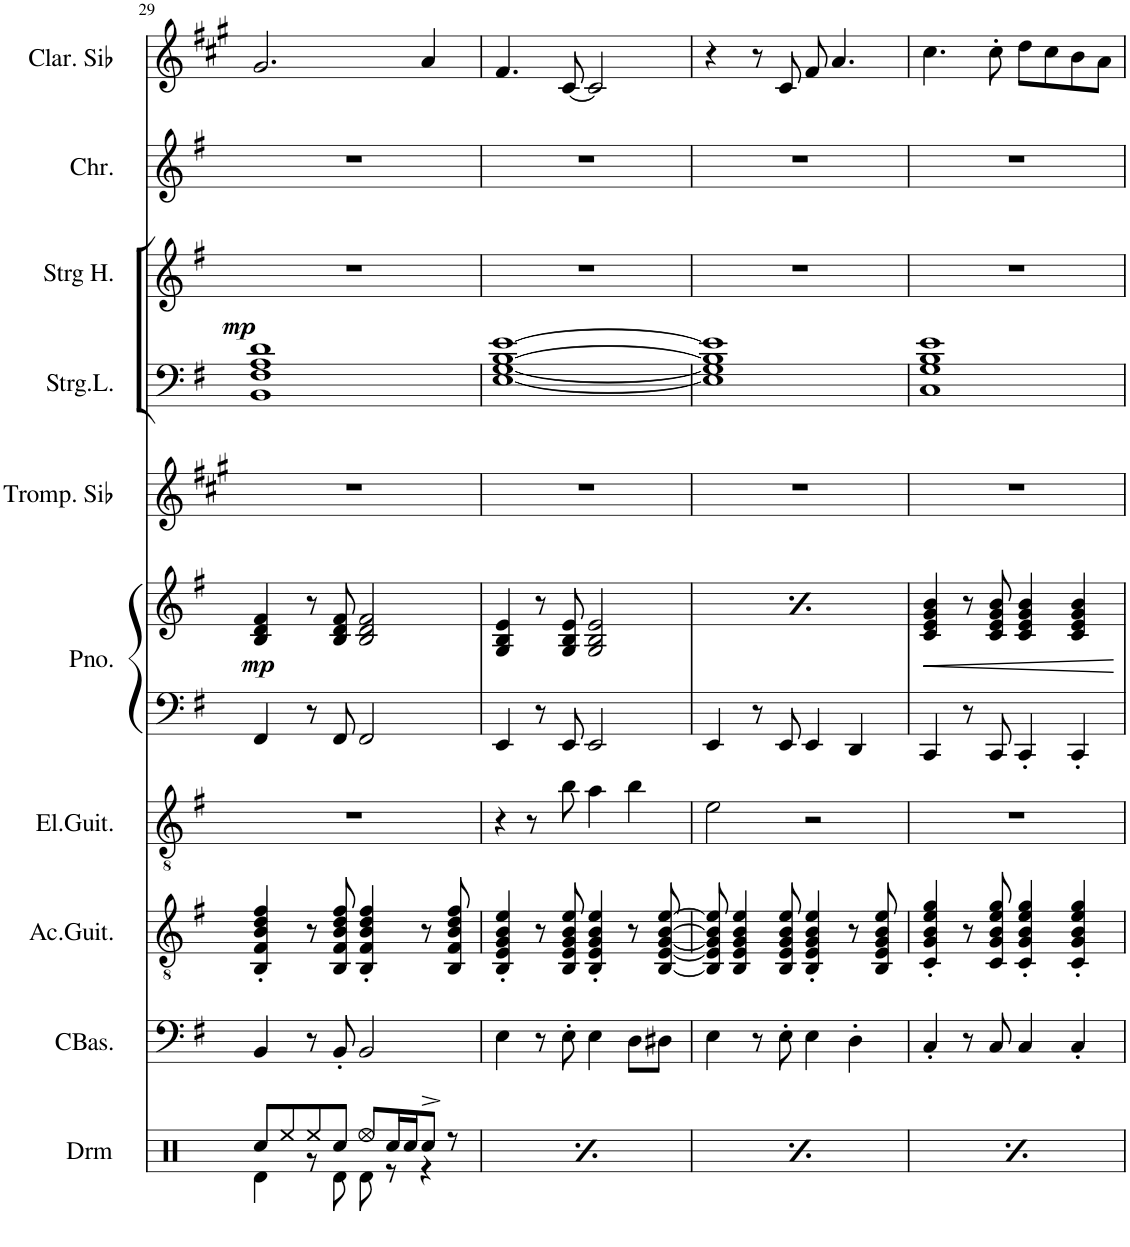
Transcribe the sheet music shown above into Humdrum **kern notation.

**kern	**kern	**kern	**kern	**kern	**kern	**dynam	**kern	**kern	**dynam	**kern	**kern	**kern
*part10	*part9	*part8	*part7	*part6	*part6	*part6	*part5	*part4	*part4	*part3	*part2	*part1
*staff11	*staff10	*staff9	*staff8	*staff7	*staff6	*staff6/7	*staff5	*staff4	*staff4	*staff3	*staff2	*staff1
*I"Drums	*I"Bass	*I"Steel Strg.Guitar	*I"Electric Guitar	*I"Piano	*	*	*I"Bb Trumpet	*I"Strings Low	*	*I"Strings Hi	*I"Choirs Ooooh	*I"Clarinette en Sib
*I'Drm	*	*	*I'El.Guit.	*I'Pno.	*	*	*I'Trp.	*I'Strg.L.	*	*I'Strg H.	*I'Chr.	*I'Clar. Sib
!!LO:PB:g=z
*clefX	*clefF4	*clefGv2	*clefGv2	*clefF4	*clefG2	*	*clefG2	*clefF4	*	*clefG2	*clefG2	*clefG2
*	*Trd7c12	*	*	*	*	*	*Trd1c2	*	*	*	*	*Trd1c2
*k[]	*k[f#]	*k[f#]	*k[f#]	*k[f#]	*k[f#]	*	*k[f#c#g#]	*k[f#]	*	*k[f#]	*k[f#]	*k[f#c#g#]
*M2/2	*M2/2	*M2/2	*M2/2	*M2/2	*M2/2	*	*M2/2	*M2/2	*	*M2/2	*M2/2	*M2/2
*met(c|)	*met(c|)	*met(c|)	*met(c|)	*met(c|)	*met(c|)	*	*met(c|)	*met(c|)	*	*met(c|)	*met(c|)	*met(c|)
=29	=29	=29	=29	=29	=29	=29	=29	=29	=29	=29	=29	=29
*^	*	*	*	*	*	*	*	*	*	*	*	*
!	!	!	!	!	!	!	!LO:DY:b	!	!	!LO:DY:a	!	!	!
8Rcc/L	4Rd\	4BB/	4BB/' 4F#/' 4B/' 4d/' 4f#/'	1r	4FF#/	4B/ 4d/ 4f#/	mp	1r	1BB 1F# 1A 1d	mp	1r	1r	2.g#/
8Ree/	.	.	.	.	.	.	.	.	.	.	.	.	.
8Ree/	8r	8r	8r	.	8r	8r	.	.	.	.	.	.	.
8Rcc/J	8Rd\	8BB'/	8BB/ 8F#/ 8B/ 8d/ 8f#/	.	8FF#/	8B/ 8d/ 8f#/	.	.	.	.	.	.	.
8Ree/L	8Rd\	2BB/	4BB/' 4F#/' 4B/' 4d/' 4f#/'	.	2FF#/	2B/ 2d/ 2f#/	.	.	.	.	.	.	.
16Rcc/L	8r	.	.	.	.	.	.	.	.	.	.	.	.
16Rcc/J	.	.	.	.	.	.	.	.	.	.	.	.	.
8Rcc^/J	4r	.	8r	.	.	.	.	.	.	.	.	.	4a/
8r	.	.	8BB/ 8F#/ 8B/ 8d/ 8f#/	.	.	.	.	.	.	.	.	.	.
=30	=30	=30	=30	=30	=30	=30	=30	=30	=30	=30	=30	=30	=30
8Rcc/L	4Rd\	4E\	4BB/' 4E/' 4G/' 4B/' 4e/'	4r	4EE/	4G/ 4B/ 4e/	.	1r	[1E [1G [1B [1e	.	1r	1r	4.f#/
8Ree/	.	.	.	.	.	.	.	.	.	.	.	.	.
8Ree/	8r	8r	8r	8r	8r	8r	.	.	.	.	.	.	.
8Rcc/J	8Rd\	8E'\	8BB/ 8E/ 8G/ 8B/ 8e/	8b\	8EE/	8G/ 8B/ 8e/	.	.	.	.	.	.	[8c#/
8Ree/L	8Rd\	4E\	4BB/' 4E/' 4G/' 4B/' 4e/'	4a\	2EE/	2G/ 2B/ 2e/	.	.	.	.	.	.	2c#/]
16Rcc/L	8r	.	.	.	.	.	.	.	.	.	.	.	.
16Rcc/J	.	.	.	.	.	.	.	.	.	.	.	.	.
8Rcc^/J	4r	8D\L	8r	4b\	.	.	.	.	.	.	.	.	.
8r	.	8D#X\J	[8BB/ [8E/ [8G/ [8B/ [8e/	.	.	.	.	.	.	.	.	.	.
=31	=31	=31	=31	=31	=31	=31	=31	=31	=31	=31	=31	=31	=31
8Rcc/L	4Rd\	4E\	8BB/] 8E/] 8G/] 8B/] 8e/]	2e\	4EE/	4G/ 4B/ 4e/	.	1r	1E] 1G] 1B] 1e]	.	1r	1r	4r
8Ree/	.	.	4BB/ 4E/ 4G/ 4B/ 4e/	.	.	.	.	.	.	.	.	.	.
8Ree/	8r	8r	.	.	8r	8r	.	.	.	.	.	.	8r
8Rcc/J	8Rd\	8E'\	8BB/ 8E/ 8G/ 8B/ 8e/	.	8EE/	8G/ 8B/ 8e/	.	.	.	.	.	.	8c#/
8Ree/L	8Rd\	4E\	4BB/' 4E/' 4G/' 4B/' 4e/'	2r	4EE/	2G/ 2B/ 2e/	.	.	.	.	.	.	8f#/
16Rcc/L	8r	.	.	.	.	.	.	.	.	.	.	.	4.a/
16Rcc/J	.	.	.	.	.	.	.	.	.	.	.	.	.
8Rcc^/J	4r	4D'\	8r	.	4DD/	.	.	.	.	.	.	.	.
8r	.	.	8BB/ 8E/ 8G/ 8B/ 8e/	.	.	.	.	.	.	.	.	.	.
=32	=32	=32	=32	=32	=32	=32	=32	=32	=32	=32	=32	=32	=32
!	!	!	!	!	!	!	!LO:HP:b	!	!	!	!	!	!
8Rcc/L	4Rd\	4C'/	4C/' 4G/' 4B/' 4e/' 4g/'	1r	4CC/	4c/ 4e/ 4g/ 4b/	<	1r	1C 1G 1B 1e	.	1r	1r	4.cc#\
8Ree/	.	.	.	.	.	.	.	.	.	.	.	.	.
8Ree/	8r	8r	8r	.	8r	8r	.	.	.	.	.	.	.
8Rcc/J	8Rd\	8C/	8C/ 8G/ 8B/ 8e/ 8g/	.	8CC/	8c/ 8e/ 8g/ 8b/	.	.	.	.	.	.	8cc#'\
8Ree/L	8Rd\	4C/	4C/' 4G/' 4B/' 4e/' 4g/'	.	4CC'/	4c/ 4e/ 4g/ 4b/	.	.	.	.	.	.	8dd\L
16Rcc/L	8r	.	.	.	.	.	.	.	.	.	.	.	8cc#\
16Rcc/J	.	.	.	.	.	.	.	.	.	.	.	.	.
8Rcc^/J	4r	4C'/	4C/' 4G/' 4B/' 4e/' 4g/'	.	4CC'/	4c/ 4e/ 4g/ 4b/	.	.	.	.	.	.	8b\
8r	.	.	.	.	.	.	.	.	.	.	.	.	8a\J
*v	*v	*	*	*	*	*	*	*	*	*	*	*	*
.	.	.	.	.	.	[	.	.	.	.	.	.
=	=	=	=	=	=	=	=	=	=	=	=	=
*-	*-	*-	*-	*-	*-	*-	*-	*-	*-	*-	*-	*-
